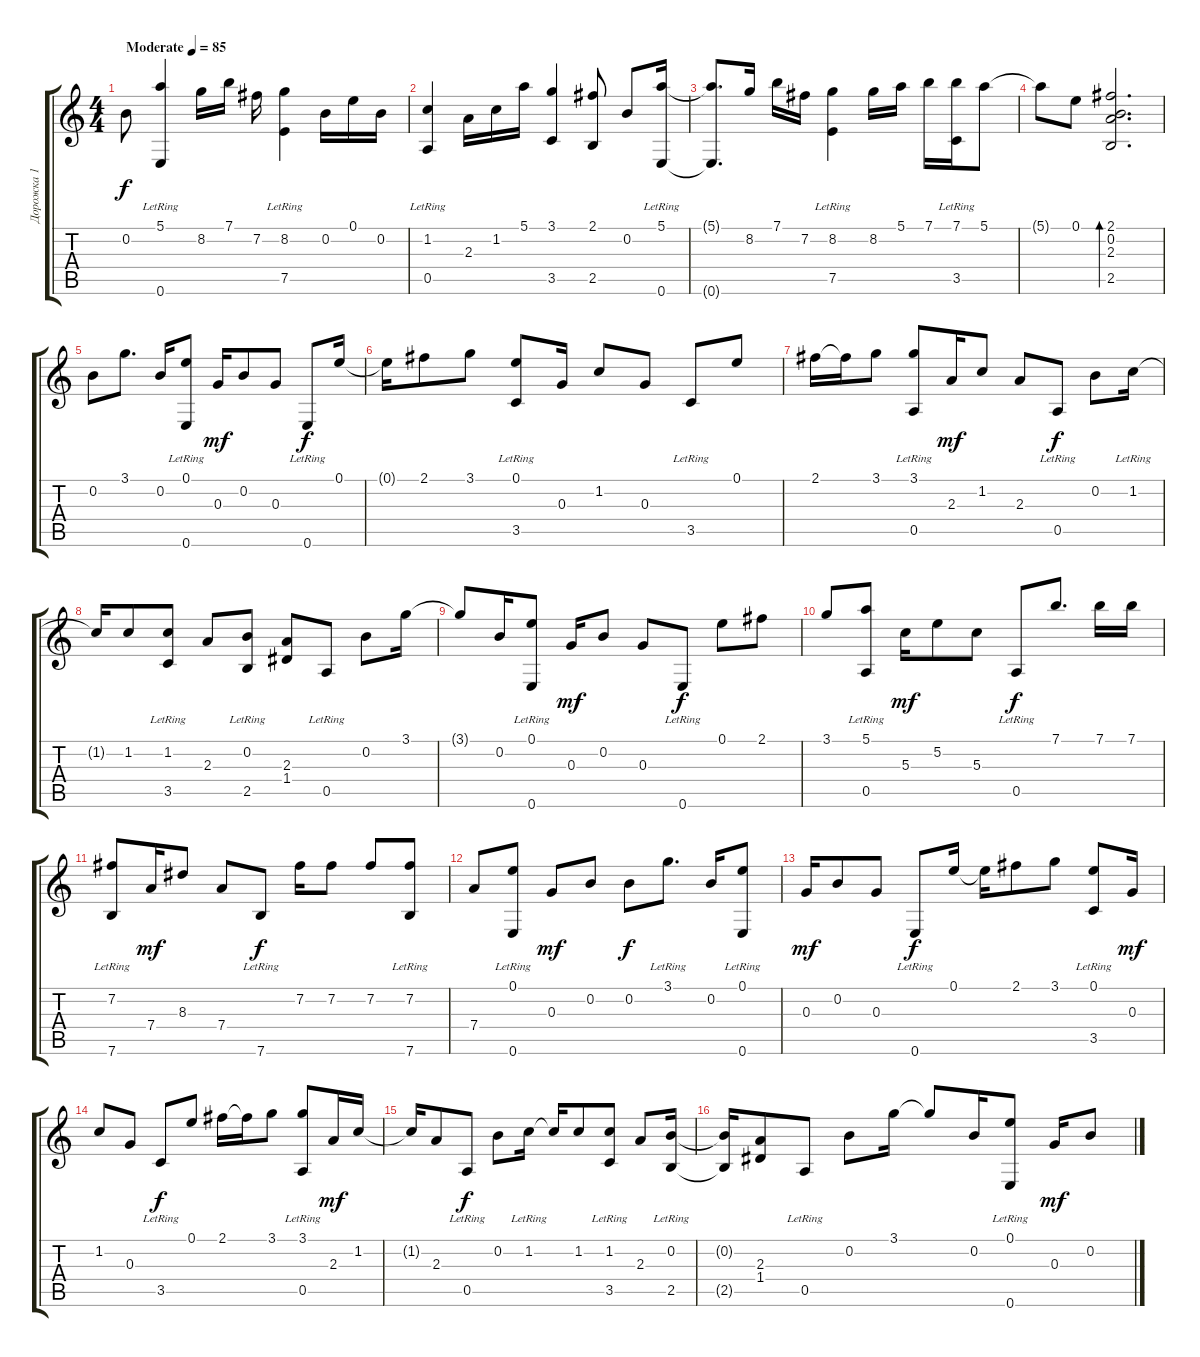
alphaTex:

\track ("Дорожка 1" "Дорожка 1") {instrument electricguitarjazz}
\staff {score tabs}
\tuning (E4 B3 G3 D3 A2 E2) {hide}
\ts (4 4)
\tempo (85 "Moderate")
\clef g2
\ks c
0.2.8{dy f instrument electricguitarjazz} (5.1{lr} 0.6{lr}).4 8.2.16 7.1.16 7.2.16 (8.2{lr} 7.5{lr}).4 0.2.16 0.1.16 0.2.16 |
(1.2{lr} 0.5{lr}).4 2.3.16 1.2.16 5.1.16 (3.1 3.5).4 (2.1 2.5).8 0.2.8 (5.1{lr} 0.6{lr}).16 |
(5.1{t} 0.6{t}).8{d} 8.2.16 7.1.16 7.2.16 (8.2{lr} 7.5{lr}).4 8.2.16 5.1.16 7.1.16 (7.1{lr} 3.5{lr}).16 5.1.8 |
5.1{t}.8 0.1.8 (2.1 0.2 2.3 2.5).2{d bd 480} |
0.2.8 3.1.8{d} 0.2.16 (0.1{lr} 0.6{lr}).8 0.3.16{dy mf} 0.2.8 0.3.8 0.6{lr}.8{dy f} 0.1.16 |
0.1{t}.16 2.1.8 3.1.8 (0.1{lr} 3.5{lr}).8 0.3.16 1.2.8 0.3.8 3.5{lr}.8 0.1.8 |
2.1.16 2.1{t}.16 3.1.8 (3.1{lr} 0.5{lr}).8 2.3.16{dy mf} 1.2.8 2.3.8 0.5{lr}.8{dy f} 0.2.8 1.2{lr}.16 |
1.2{t}.16 1.2.8 (1.2{lr} 3.5{lr}).8 2.3.8 (0.2{lr} 2.5{lr}).8 (2.3 1.4).8 0.5{lr}.8 0.2.8 3.1.16 |
3.1{t}.8 0.2.16 (0.1{lr} 0.6{lr}).8 0.3.16{dy mf} 0.2.8 0.3.8 0.6{lr}.8{dy f} 0.1.8 2.1.8 |
3.1.8 (5.1{lr} 0.5{lr}).8 5.3.16{dy mf} 5.2.8 5.3.8 0.5{lr}.8{dy f} 7.1.8{d} 7.1.16 7.1.16 |
(7.2{lr} 7.6{lr}).8 7.4.16{dy mf} 8.3.8 7.4.8 7.6{lr}.8{dy f} 7.2.16 7.2.8 7.2.8 (7.2{lr} 7.6{lr}).8 |
7.4.8 (0.1{lr} 0.6{lr}).8 0.3.8{dy mf} 0.2.8 0.2.8{dy f} 3.1{lr}.8{d} 0.2.16 (0.1{lr} 0.6{lr}).8 |
0.3.16{dy mf} 0.2.8 0.3.8 0.6{lr}.8{dy f} 0.1.16 0.1{t}.16 2.1.8 3.1.8 (0.1{lr} 3.5{lr}).8 0.3.16{dy mf} |
1.2.8 0.3.8 3.5{lr}.8{dy f} 0.1.8 2.1.16 2.1{t}.16 3.1.8 (3.1{lr} 0.5{lr}).8 2.3.16{dy mf} 1.2.16 |
1.2{t}.16 2.3.8 0.5{lr}.8{dy f} 0.2.8 1.2{lr}.16 1.2{t}.16 1.2.8 (1.2{lr} 3.5{lr}).8 2.3.8 (0.2{lr} 2.5{lr}).16 |
(0.2{t} 2.5{t}).16 (2.3 1.4).8 0.5{lr}.8 0.2.8 3.1.16 3.1{t}.8 0.2.16 (0.1{lr} 0.6{lr}).8 0.3.16{dy mf} 0.2.8
